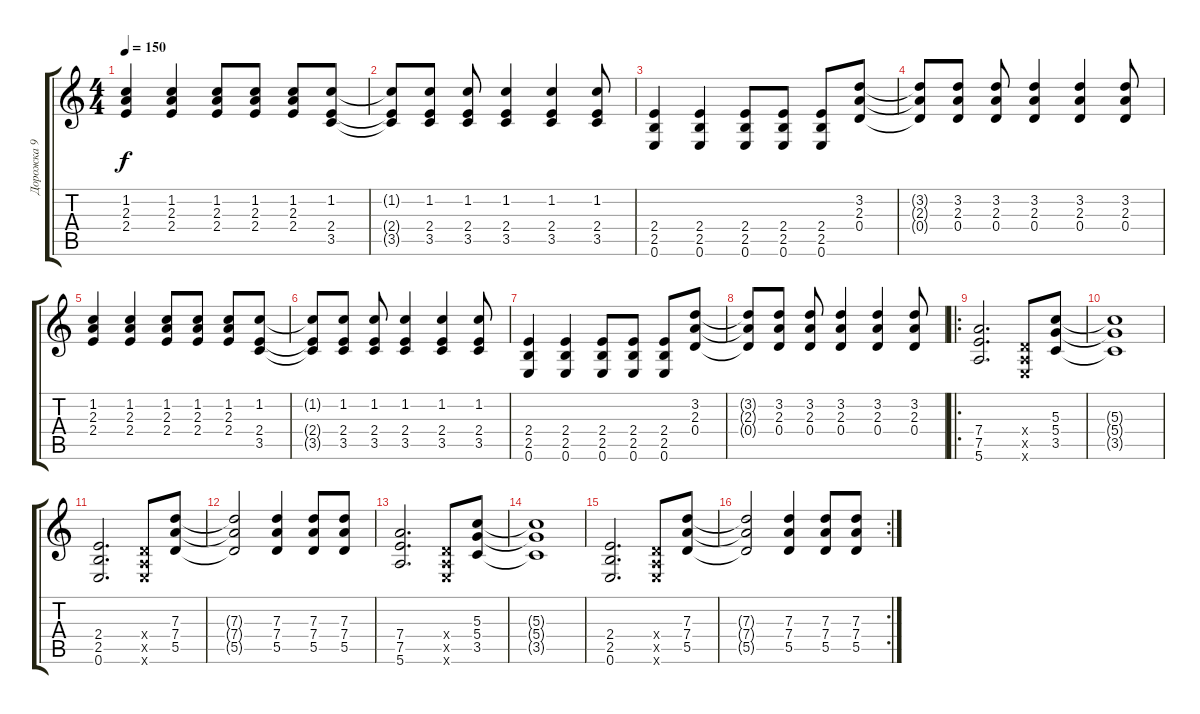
\track ("Дорожка 9" "Дорожка 9") {instrument electricguitarjazz}
\staff {score tabs}
\tuning (E4 B3 G3 D3 A2 E2) {hide}
\ts (4 4)
\tempo 150
\clef g2
\ks c
(1.2 2.3 2.4).4{dy f} (1.2 2.3 2.4).4 (1.2 2.3 2.4).8 (1.2 2.3 2.4).8 (1.2 2.3 2.4).8 (1.2 2.4 3.5).8 |
(1.2{t} 2.4{t} 3.5{t}).8 (1.2 2.4 3.5).8 (1.2 2.4 3.5).8 (1.2 2.4 3.5).4 (1.2 2.4 3.5).4 (1.2 2.4 3.5).8 |
(2.4 2.5 0.6).4 (2.4 2.5 0.6).4 (2.4 2.5 0.6).8 (2.4 2.5 0.6).8 (2.4 2.5 0.6).8 (3.2 2.3 0.4).8 |
(3.2{t} 2.3{t} 0.4{t}).8 (3.2 2.3 0.4).8 (3.2 2.3 0.4).8 (3.2 2.3 0.4).4 (3.2 2.3 0.4).4 (3.2 2.3 0.4).8 |
(1.2 2.3 2.4).4 (1.2 2.3 2.4).4 (1.2 2.3 2.4).8 (1.2 2.3 2.4).8 (1.2 2.3 2.4).8 (1.2 2.4 3.5).8 |
(1.2{t} 2.4{t} 3.5{t}).8 (1.2 2.4 3.5).8 (1.2 2.4 3.5).8 (1.2 2.4 3.5).4 (1.2 2.4 3.5).4 (1.2 2.4 3.5).8 |
(2.4 2.5 0.6).4 (2.4 2.5 0.6).4 (2.4 2.5 0.6).8 (2.4 2.5 0.6).8 (2.4 2.5 0.6).8 (3.2 2.3 0.4).8 |
(3.2{t} 2.3{t} 0.4{t}).8 (3.2 2.3 0.4).8 (3.2 2.3 0.4).8 (3.2 2.3 0.4).4 (3.2 2.3 0.4).4 (3.2 2.3 0.4).8 |
\ro
(7.4 7.5 5.6).2{d volume 13 instrument distortionguitar} (0.4{x} 0.5{x} 0.6{x}).8 (5.3 5.4 3.5).8 |
(5.3{t} 5.4{t} 3.5{t}).1 |
(2.4 2.5 0.6).2{d} (0.4{x} 0.5{x} 0.6{x}).8 (7.3 7.4 5.5).8 |
(7.3{t} 7.4{t} 5.5{t}).2 (7.3 7.4 5.5).4 (7.3 7.4 5.5).8 (7.3 7.4 5.5).8 |
(7.4 7.5 5.6).2{d} (0.4{x} 0.5{x} 0.6{x}).8 (5.3 5.4 3.5).8 |
(5.3{t} 5.4{t} 3.5{t}).1 |
(2.4 2.5 0.6).2{d} (0.4{x} 0.5{x} 0.6{x}).8 (7.3 7.4 5.5).8 |
\rc 2
(7.3{t} 7.4{t} 5.5{t}).2 (7.3 7.4 5.5).4 (7.3 7.4 5.5).8 (7.3 7.4 5.5).8
